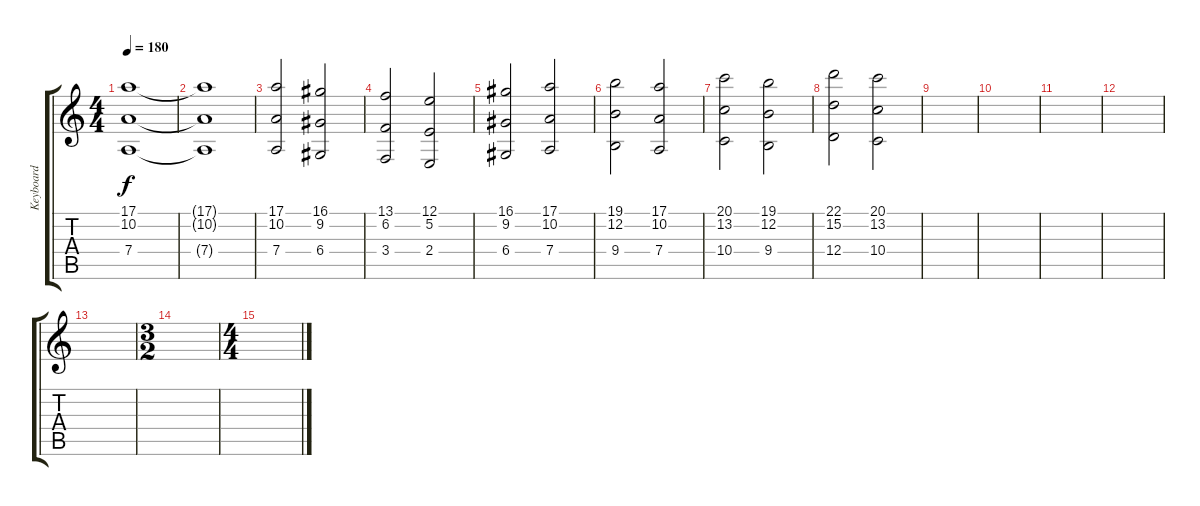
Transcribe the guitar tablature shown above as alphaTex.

\track ("Keyboard" "Keyboard") {instrument stringensemble1}
\staff {score tabs}
\tuning (E4 B3 G3 D3 A2 E2) {hide}
\ts (4 4)
\tempo 180
\clef g2
\ks c
(17.1 10.2 7.4).1{dy f volume 12 instrument stringensemble1} |
(17.1{t} 10.2{t} 7.4{t}).1 |
(17.1 10.2 7.4).2 (16.1 9.2 6.4).2 |
(13.1 6.2 3.4).2 (12.1 5.2 2.4).2 |
(16.1 9.2 6.4).2 (17.1 10.2 7.4).2 |
(19.1 12.2 9.4).2 (17.1 10.2 7.4).2 |
(20.1 13.2 10.4).2 (19.1 12.2 9.4).2 |
(22.1 15.2 12.4).2 (20.1 13.2 10.4).2 |
|
|
|
|
|
\ts (3 2)
|
\ts (4 4)
